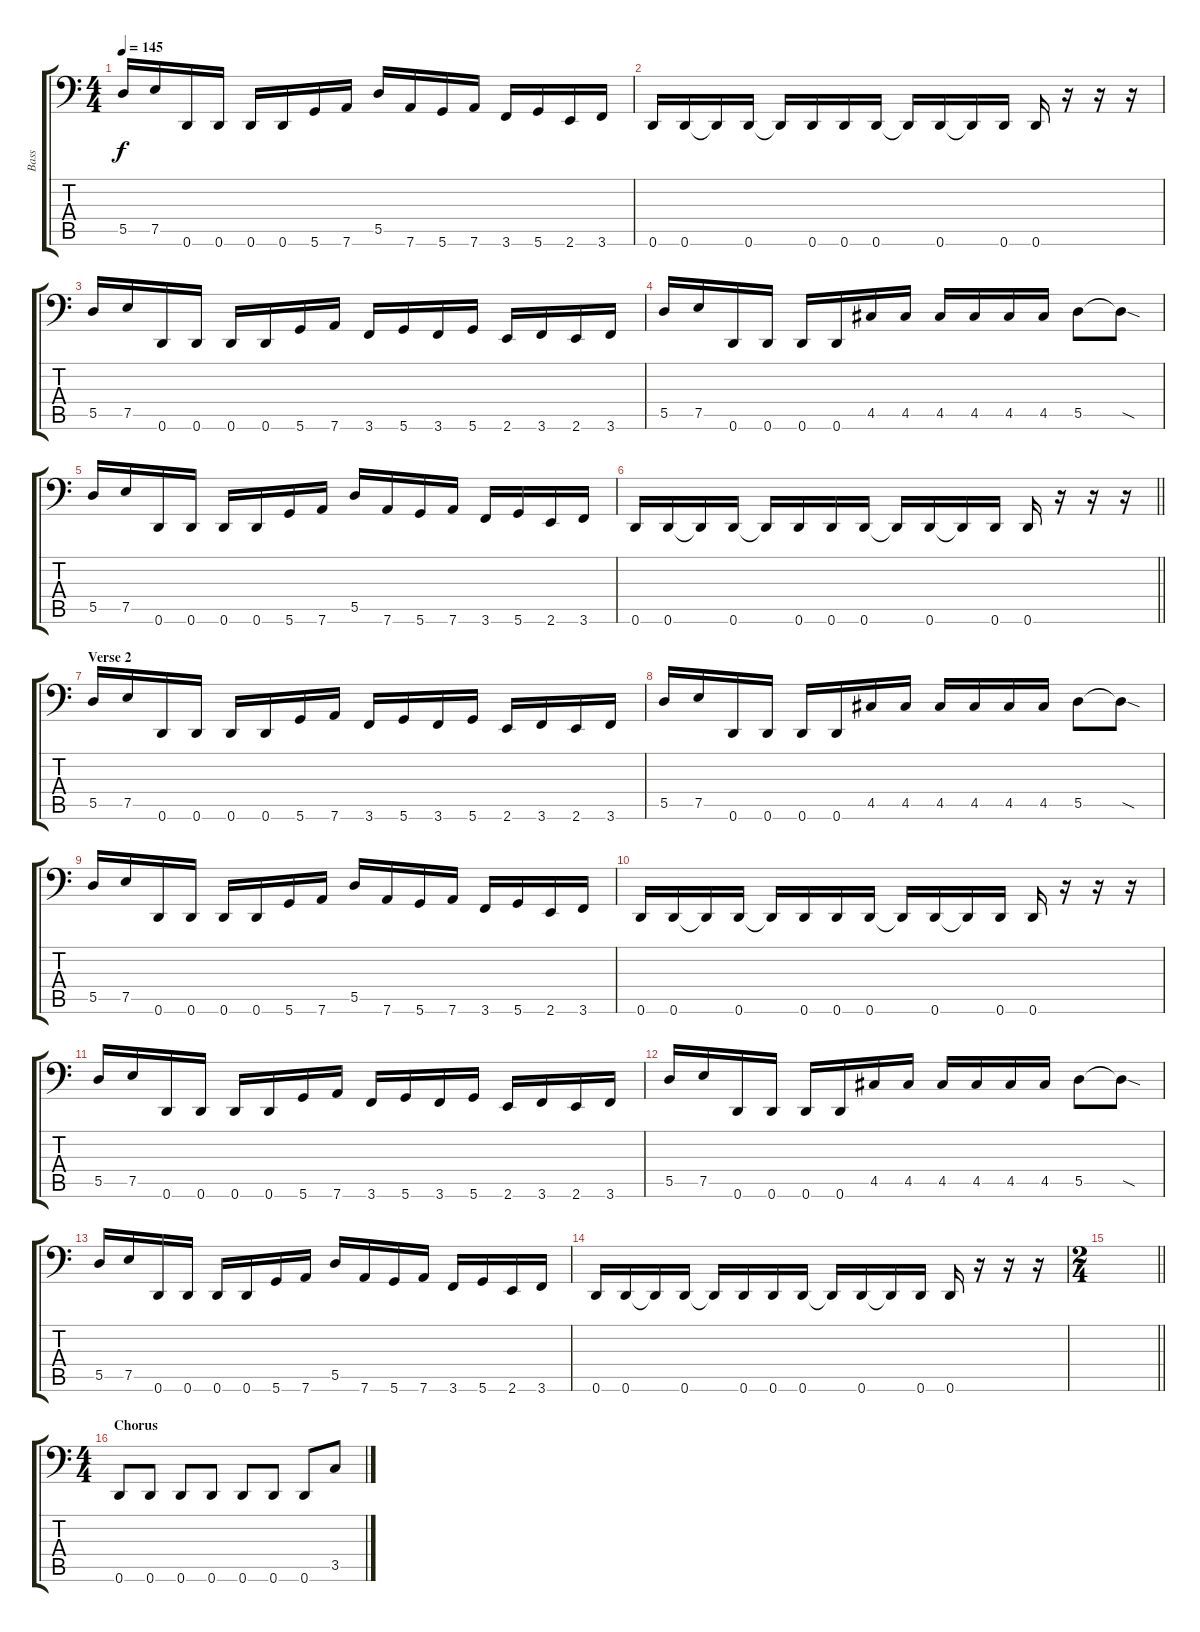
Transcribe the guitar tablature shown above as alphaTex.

\track ("Bass" "Bass") {instrument electricbasspick}
\staff {score tabs}
\tuning (E3 B2 G2 D2 A1 D1) {hide}
\ts (4 4)
\tempo 145
\clef f4
\ks c
5.5.16{dy f} 7.5.16 0.6.16 0.6.16 0.6.16 0.6.16 5.6.16 7.6.16 5.5.16 7.6.16 5.6.16 7.6.16 3.6.16 5.6.16 2.6.16 3.6.16 |
0.6.16 0.6.16 0.6{t}.16 0.6.16 0.6{t}.16 0.6.16 0.6.16 0.6.16 0.6{t}.16 0.6.16 0.6{t}.16 0.6.16 0.6.16 r.16 r.16 r.16 |
5.5.16 7.5.16 0.6.16 0.6.16 0.6.16 0.6.16 5.6.16 7.6.16 3.6.16 5.6.16 3.6.16 5.6.16 2.6.16 3.6.16 2.6.16 3.6.16 |
5.5.16 7.5.16 0.6.16 0.6.16 0.6.16 0.6.16 4.5.16 4.5.16 4.5.16 4.5.16 4.5.16 4.5.16 5.5.8 5.5{sod t}.8 |
5.5.16 7.5.16 0.6.16 0.6.16 0.6.16 0.6.16 5.6.16 7.6.16 5.5.16 7.6.16 5.6.16 7.6.16 3.6.16 5.6.16 2.6.16 3.6.16 |
\barLineRight lightlight
0.6.16 0.6.16 0.6{t}.16 0.6.16 0.6{t}.16 0.6.16 0.6.16 0.6.16 0.6{t}.16 0.6.16 0.6{t}.16 0.6.16 0.6.16 r.16 r.16 r.16 |
\section ("" "Verse 2")
5.5.16 7.5.16 0.6.16 0.6.16 0.6.16 0.6.16 5.6.16 7.6.16 3.6.16 5.6.16 3.6.16 5.6.16 2.6.16 3.6.16 2.6.16 3.6.16 |
5.5.16 7.5.16 0.6.16 0.6.16 0.6.16 0.6.16 4.5.16 4.5.16 4.5.16 4.5.16 4.5.16 4.5.16 5.5.8 5.5{sod t}.8 |
5.5.16 7.5.16 0.6.16 0.6.16 0.6.16 0.6.16 5.6.16 7.6.16 5.5.16 7.6.16 5.6.16 7.6.16 3.6.16 5.6.16 2.6.16 3.6.16 |
0.6.16 0.6.16 0.6{t}.16 0.6.16 0.6{t}.16 0.6.16 0.6.16 0.6.16 0.6{t}.16 0.6.16 0.6{t}.16 0.6.16 0.6.16 r.16 r.16 r.16 |
5.5.16 7.5.16 0.6.16 0.6.16 0.6.16 0.6.16 5.6.16 7.6.16 3.6.16 5.6.16 3.6.16 5.6.16 2.6.16 3.6.16 2.6.16 3.6.16 |
5.5.16 7.5.16 0.6.16 0.6.16 0.6.16 0.6.16 4.5.16 4.5.16 4.5.16 4.5.16 4.5.16 4.5.16 5.5.8 5.5{sod t}.8 |
5.5.16 7.5.16 0.6.16 0.6.16 0.6.16 0.6.16 5.6.16 7.6.16 5.5.16 7.6.16 5.6.16 7.6.16 3.6.16 5.6.16 2.6.16 3.6.16 |
0.6.16 0.6.16 0.6{t}.16 0.6.16 0.6{t}.16 0.6.16 0.6.16 0.6.16 0.6{t}.16 0.6.16 0.6{t}.16 0.6.16 0.6.16 r.16 r.16 r.16 |
\ts (2 4)
\barLineRight lightlight
|
\ts (4 4)
\section ("" "Chorus")
0.6.8 0.6.8 0.6.8 0.6.8 0.6.8 0.6.8 0.6.8 3.5.8
